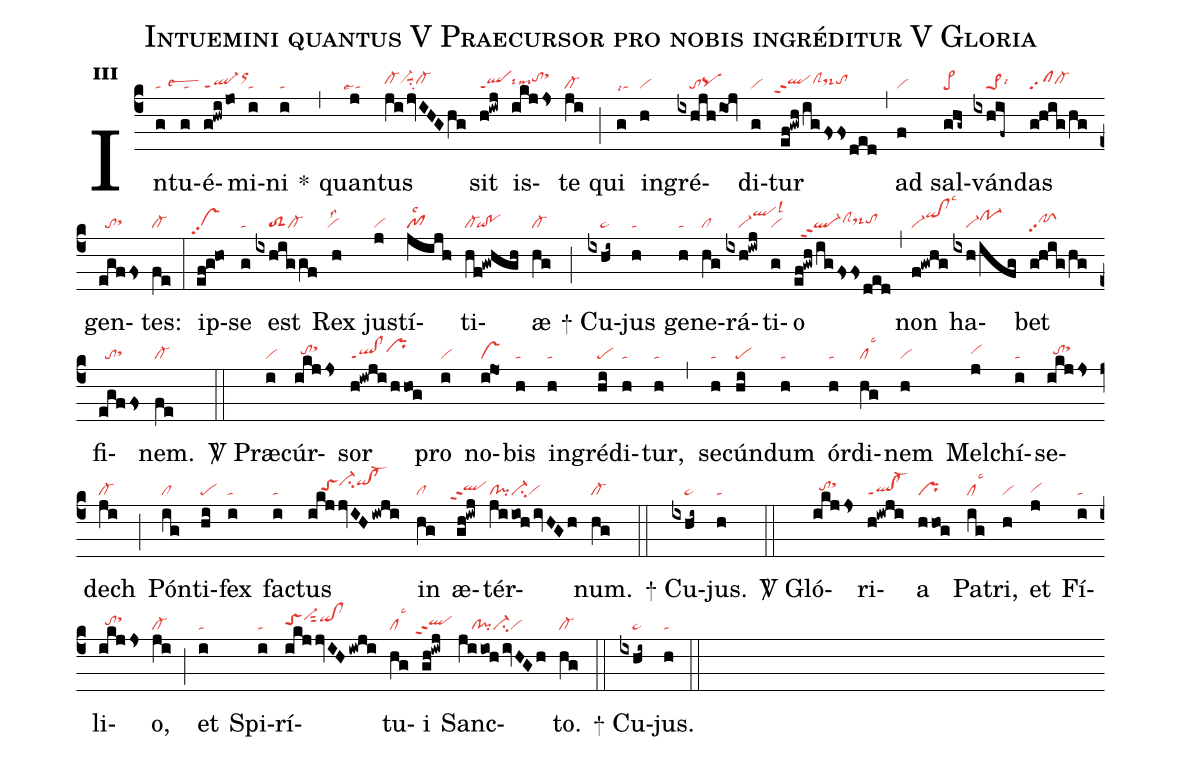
name:Intuemini quantus V Praecursor pro nobis ingréditur V Gloria;
office-part:re;
mode:3;
nabc-lines:1;
%%
initial-style: 1;
name: Intuemini quantus;
mode: 3;
office-part: Responsorium;
annotation: Resp.;
annotation: iii;
nabc-lines: 1;
%%
(c4) In(g|ta)tu(g|````talsew2)é(g!hwi/jo|ql-ppt1orhj)mi(i|ta)ni(i|ta) *(,) quan(j|``talse4)tus(ji/jvIHGhg|cl-hhvi-hhsuu1su2cl-hh) sit(h!iwj|qlppt1) is(ikjjs|tohilsim7sthk)te(ji|cl-) (;) qui(g|talsi7) in(h|vi)gré(ixhjhioj|////topqhg)di(g|vi)tur(ef!gwh/igfssded|``qlhhppt2clShhds-hhtohh) (,) ad(f|vi) sal(ghg~|pe>)ván(ixhif~|////pe>1lsi6)das(g!hig/hg|clpp2cl-hh) gen(egffs|//tosthh)tes:(fe|cl-) (:) ip(ef!g!ho|`vshgpp2)se(g|ta) est(ixhiggf|////toS2cl-) Rex(h|`vilss2) jus(j|vi)tí(jijh|pf1lsc2)ti(hf!gwhgh|cl-`qi!po)æ(hg|cl-) (;)
<sp>+</sp> Cu(ixhi~|////ta>)jus(h|ta) ge(h|ta)ne(hg|cl)rá(ixh!iwj|////vi-qlhklsl3)ti(g|vi)o(ef!gwh/igfssded|//ql-ppt2clShhds-hhtohh) (,) non(f!gwhg|vi-qihj!clhjlsc3) ha(ixh/ifg|////vi-po-1hi)bet(g!hig/hg|pfShhpp2) fi(egffs|//tosthh)nem.(fe|cl-) (::)

<sp>V/</sp> Præ(i|vi)cúr(ikjjs|//tohhsthj)sor(h!iwji/hhog|ql!clppt1prhi) pro(i|vi) no(ijO1|vs)bis(h|ta) in(h|ta)gré(hi|pe)di(h|ta)tur,(h|ta) (,) se(h|ta)cún(hi|pe)dum(h|ta) ór(h|ta)di(hg|cllsc3)nem(h|vi) Mel(j|vihh)chí(i|ta)se(ikjjs|//tohhsthj)dech(ji|cl-) (;) Pón(ig|cl)ti(hi|pe)fex(i|ta) fac(i|ta)tus(ikjjvIH/iwji|////toShhci-hjqihj!cl-hj) in(hg|cl) æ(gh!iwj|``qlhhppt2)tér(jiioh/ivHGh|cl!pici-vi)num.(hg|cl-) (::)
<sp>+</sp> Cu(ixhi~|////ta>)jus.(h|ta) (::)

<sp>V/</sp> Gló(ikjjs|//tohhsthj)ri(h!iwji|ql!cl-ppt1)a(hhog|pr) Pa(ig|cllsc3)tri,(h|vi) et(j|vihg) Fí(i|ta)li(ikjjs|//tohhsthj)o,(ji|cl-) (;) et(i|ta) Spi(i|ta)rí(ikjjvIH/iwji|toShhvi-hjsut2qihi!clhi)tu(hg|cllsc3)i(gh!iwj|``qlhhppt2) Sanc(jiiohivHGh|////cl!pici-vi)to.(hg|cl-) (::)
<sp>+</sp> Cu(ixhi~|////ta>)jus.(h|ta) (::)
